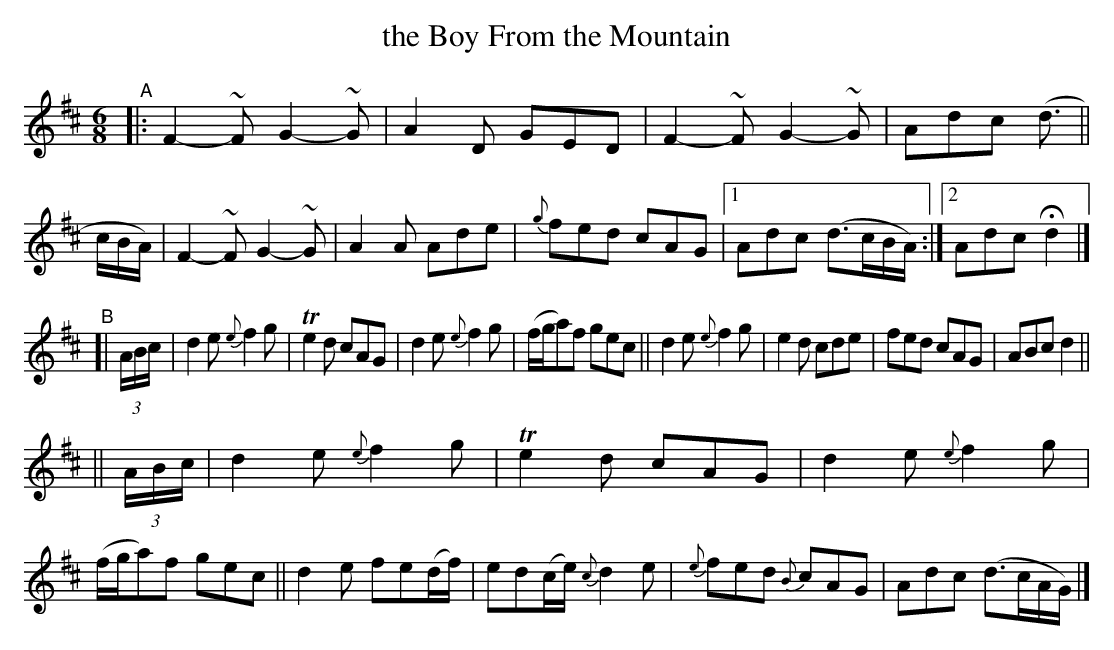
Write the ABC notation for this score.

X:1
T: the Boy From the Mountain
M: 6/8
L: 1/8
K: D
"^A"\
|: F2-~F G2-~G | A2D GED | F2-~F G2-~G | Adc (d> || cB/A/) \
|  F2-~F G2-~G | A2A Ade | {g}fed cAG |[1 Adc (d>cB/A/) :|[2 Adc Hd2 |]
"^B"\
[| (3A/B/c/ | d2e {e}f2g | Te2d cAG | d2e {e}f2g | (f/g/a)f gec \
           || d2e {e}f2g |  e2d cde | fed    cAG |  ABc     d2 ||
|| (3A/B/c/ | d2e {e}f2g | Te2d cAG | d2e {e}f2g | (f/g/a)f gec \
           || d2e fe(d/f/) | ed(c/e/) {c}d2e | {e}fed {B}cAG | Adc (d>cA/G/) |]
